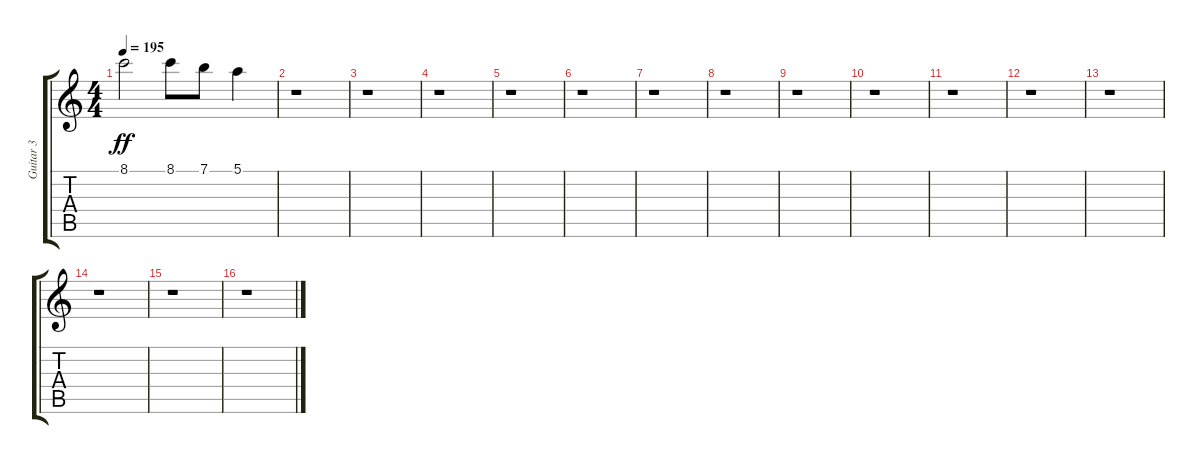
\track ("Guitar 3" "Guitar 3") {instrument overdrivenguitar}
\staff {score tabs}
\tuning (E4 B3 G3 D3 A2 E2) {hide}
\ts (4 4)
\tempo 195
\clef g2
\ks c
8.1.2{dy ff} 8.1.8 7.1.8 5.1.4 |
r.1 |
r.1 |
r.1 |
r.1 |
r.1 |
r.1 |
r.1 |
r.1 |
r.1 |
r.1 |
r.1 |
r.1 |
r.1 |
r.1 |
r.1
